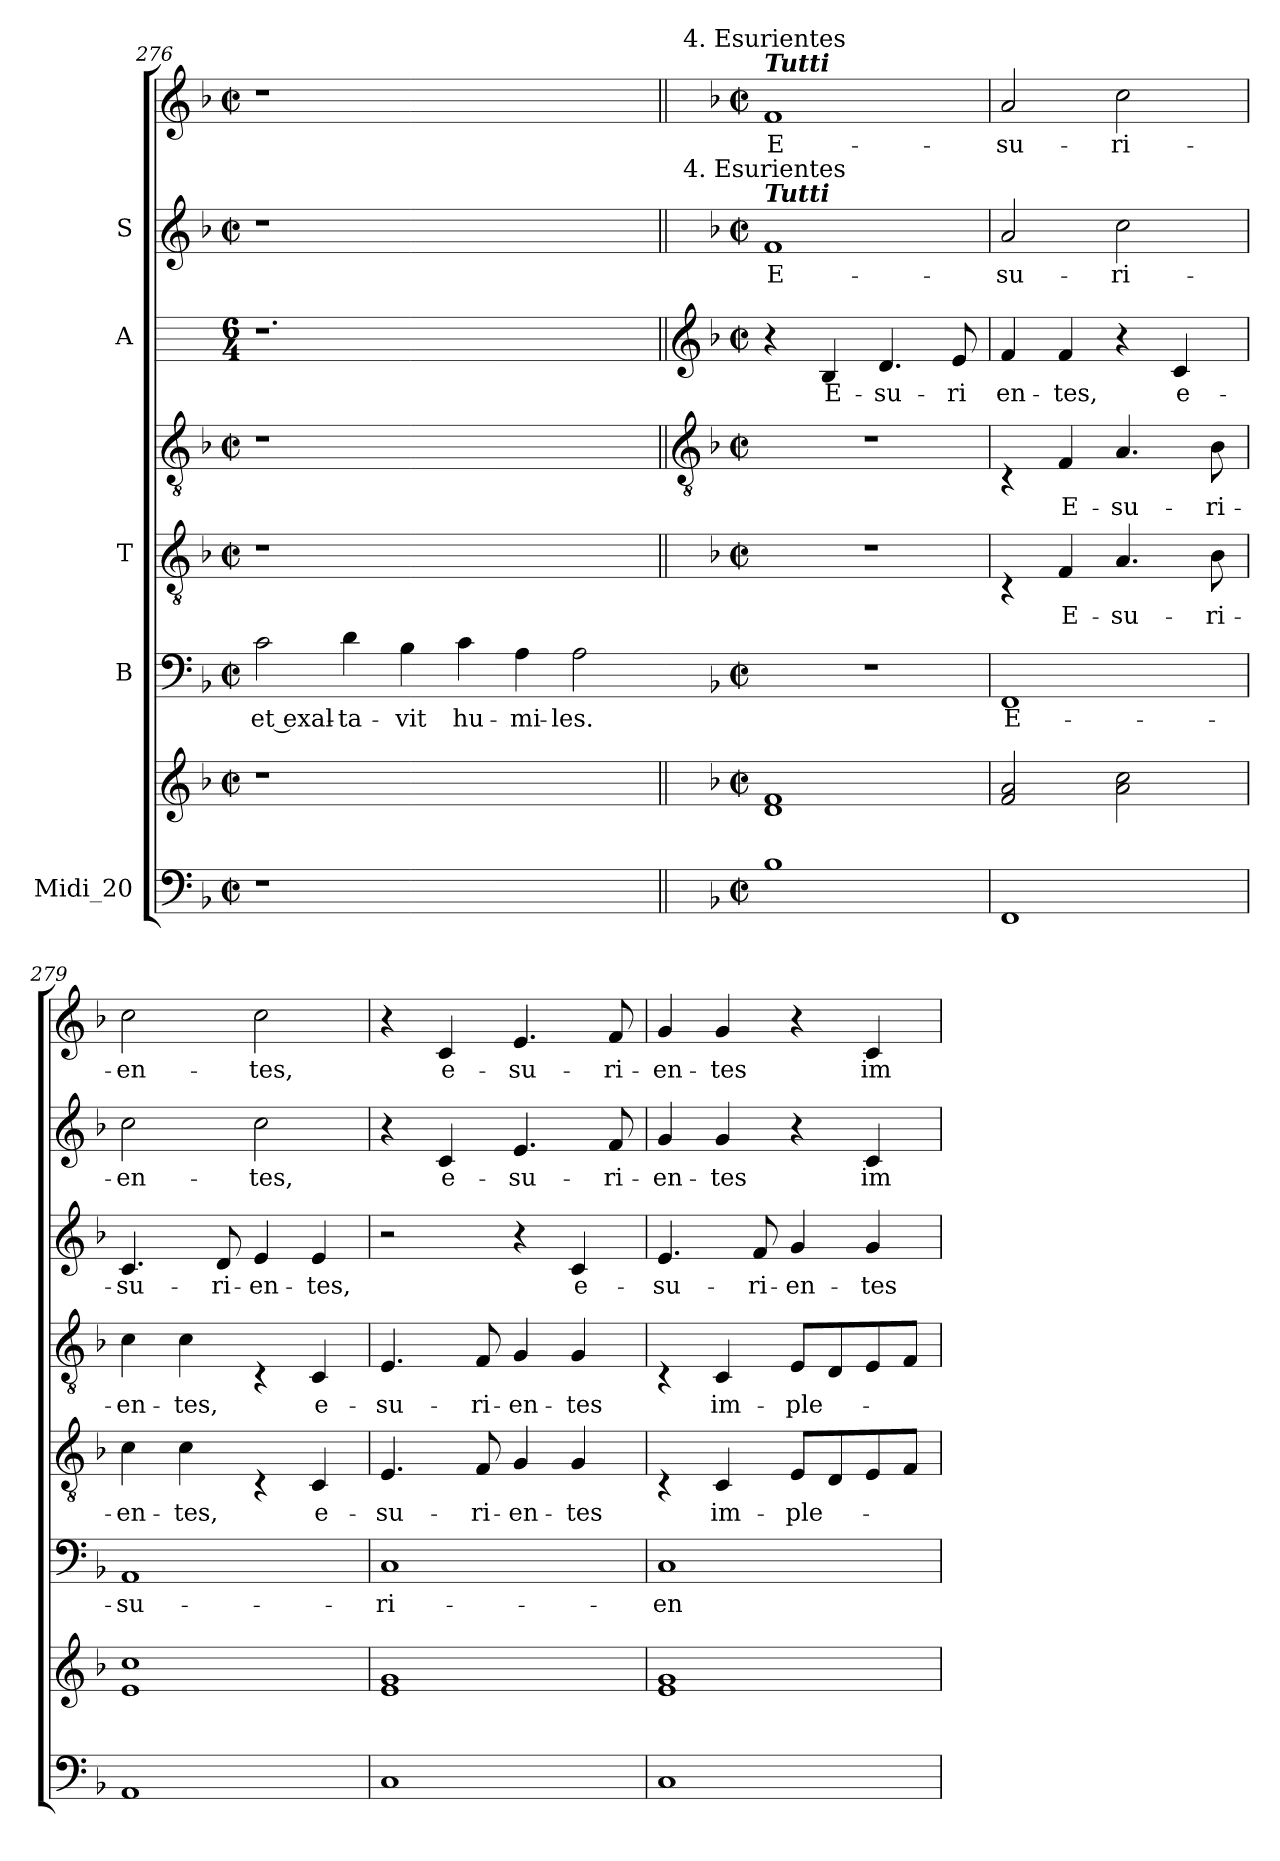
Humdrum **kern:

**kern	**kern	**kern	**text	**kern	**text	**kern	**text	**kern	**text	**kern	**text	**kern	**text
*part5	*part5	*part4	*part4	*part3	*part3	*part3	*part3	*part2	*part2	*part1	*part1	*part1	*part1
*staff8	*staff7	*staff6	*staff6	*staff5	*staff5	*staff4	*staff4	*staff3	*staff3	*staff2	*staff2	*staff1	*staff1
*I"Midi_20	*	*I"B	*	*I"T	*	*	*	*I"A	*	*I"S	*	*	*
*clefF4	*clefG2	*clefF4	*	*clefGv2	*	*clefGv2	*	*	*	*clefG2	*	*clefG2	*
*k[b-]	*k[b-]	*k[b-]	*	*k[b-]	*	*k[b-]	*	*	*	*k[b-]	*	*k[b-]	*
*F:	*F:	*F:	*	*F:	*	*F:	*	*	*	*F:	*	*F:	*
*M2/2	*M2/2	*M2/2	*	*M2/2	*	*M2/2	*	*M6/4	*	*M2/2	*	*M2/2	*
*met(c|)	*met(c|)	*met(c|)	*	*met(c|)	*	*met(c|)	*	*	*	*met(c|)	*	*met(c|)	*
=276	=276	=276	=276	=276	=276	=276	=276	=276	=276	=276	=276	=276	=276
!	!	!	!LO:LY:b	!	!	!	!	!	!	!	!	!	!
1r	1r	2c	et exal-	1r	.	1r	.	1.r	.	1r	.	1r	.
!	!	!	!LO:LY:b	!	!	!	!	!	!	!	!	!	!
.	.	4d	-ta-	.	.	.	.	.	.	.	.	.	.
!	!	!	!LO:LY:b	!	!	!	!	!	!	!	!	!	!
.	.	4B-	-vit	.	.	.	.	.	.	.	.	.	.
!	!	!	!LO:LY:b	!	!	!	!	!	!	!	!	!	!
1ryy	1ryy	4c	hu-	1ryy	.	1ryy	.	.	.	1ryy	.	1ryy	.
!	!	!	!LO:LY:b	!	!	!	!	!	!	!	!	!	!
.	.	4A	-mi-	.	.	.	.	.	.	.	.	.	.
!	!	!	!LO:LY:b	!	!	!	!	!	!	!	!	!	!
.	.	2A	-les.	.	.	.	.	2ryy	.	.	.	.	.
!!LO:LB:g=z
=277||	=277||	=277-	=277||	=277||	=277||	=277||	=277||	=277||	=277||	=277||	=277||	=277||	=277||
*	*	*	*	*	*	*clefGv2	*	*clefG2	*	*	*	*	*
*k[b-]	*k[b-]	*	*	*k[b-]	*	*k[b-]	*	*k[b-]	*	*k[b-]	*	*k[b-]	*
*F:	*F:	*	*	*F:	*	*F:	*	*F:	*	*F:	*	*F:	*
*M2/2	*M2/2	*M2/2	*	*M2/2	*	*M2/2	*	*M2/2	*	*M2/2	*	*M2/2	*
*met(c|)	*met(c|)	*met(c|)	*	*met(c|)	*	*met(c|)	*	*met(c|)	*	*met(c|)	*	*met(c|)	*
!	!	!	!	!	!	!	!	!	!	!	!	!LO:TX:a:Bi:t=Tutti	!
!	!	!	!	!	!	!	!	!	!	!	!	!LO:TX:a:cj:t=4. Esurientes	!
!	!	!	!	!	!	!	!	!	!	!LO:TX:a:Bi:t=Tutti	!	!	!
!	!	!	!	!	!	!	!	!	!	!LO:TX:a:cj:t=4. Esurientes	!	!	!
!	!	!	!	!	!	!	!	!	!	!	!LO:LY:b	!	!LO:LY:b
1B-	1d 1f	1r	.	1r	.	1r	.	4r	.	1f	E-	1f	E-
!	!	!	!	!	!	!	!	!	!LO:LY:b	!	!	!	!
.	.	.	.	.	.	.	.	4B-	E-	.	.	.	.
!	!	!	!	!	!	!	!	!	!LO:LY:b	!	!	!	!
.	.	.	.	.	.	.	.	4.d	-su-	.	.	.	.
!	!	!	!	!	!	!	!	!	!LO:LY:b	!	!	!	!
.	.	.	.	.	.	.	.	8e	-ri	.	.	.	.
=278	=278	=278	=278	=278	=278	=278	=278	=278	=278	=278	=278	=278	=278
!	!	!	!LO:LY:b	!	!	!	!	!	!LO:LY:b	!	!LO:LY:b	!	!LO:LY:b
1FF	2f 2a	1FF	E-	4rBB	.	4rBB	.	4f	en-	2a	-su-	2a	-su-
!	!	!	!	!	!LO:LY:b	!	!LO:LY:b	!	!LO:LY:b	!	!	!	!
.	.	.	.	4F	E-	4F	E-	4f	-tes,	.	.	.	.
!	!	!	!	!	!LO:LY:b	!	!LO:LY:b	!	!	!	!LO:LY:b	!	!LO:LY:b
.	2a 2cc	.	.	4.A	-su-	4.A	-su-	4r	.	2cc	-ri-	2cc	-ri-
!	!	!	!	!	!	!	!	!	!LO:LY:b	!	!	!	!
.	.	.	.	.	.	.	.	4c	e-	.	.	.	.
!	!	!	!	!	!LO:LY:b	!	!LO:LY:b	!	!	!	!	!	!
.	.	.	.	8B-	-ri-	8B-	-ri-	.	.	.	.	.	.
=279	=279	=279	=279	=279	=279	=279	=279	=279	=279	=279	=279	=279	=279
!	!	!	!LO:LY:b	!	!LO:LY:b	!	!LO:LY:b	!	!LO:LY:b	!	!LO:LY:b	!	!LO:LY:b
1AA	1e 1cc	1AA	-su-	4c	-en-	4c	-en-	4.c	-su-	2cc	-en-	2cc	-en-
!	!	!	!	!	!LO:LY:b	!	!LO:LY:b	!	!	!	!	!	!
.	.	.	.	4c	-tes,	4c	-tes,	.	.	.	.	.	.
!	!	!	!	!	!	!	!	!	!LO:LY:b	!	!	!	!
.	.	.	.	.	.	.	.	8d	-ri-	.	.	.	.
!	!	!	!	!	!	!	!	!	!LO:LY:b	!	!LO:LY:b	!	!LO:LY:b
.	.	.	.	4rBB	.	4rBB	.	4e	-en-	2cc	-tes,	2cc	-tes,
!	!	!	!	!	!LO:LY:b	!	!LO:LY:b	!	!LO:LY:b	!	!	!	!
.	.	.	.	4C	e-	4C	e-	4e	-tes,	.	.	.	.
=280	=280	=280	=280	=280	=280	=280	=280	=280	=280	=280	=280	=280	=280
!	!	!	!LO:LY:b	!	!LO:LY:b	!	!LO:LY:b	!	!	!	!	!	!
1C	1e 1g	1C	-ri-	4.E	-su-	4.E	-su-	2r	.	4r	.	4r	.
!	!	!	!	!	!	!	!	!	!	!	!LO:LY:b	!	!LO:LY:b
.	.	.	.	.	.	.	.	.	.	4c	e-	4c	e-
!	!	!	!	!	!LO:LY:b	!	!LO:LY:b	!	!	!	!	!	!
.	.	.	.	8F	-ri-	8F	-ri-	.	.	.	.	.	.
!	!	!	!	!	!LO:LY:b	!	!LO:LY:b	!	!	!	!LO:LY:b	!	!LO:LY:b
.	.	.	.	4G	-en-	4G	-en-	4r	.	4.e	-su-	4.e	-su-
!	!	!	!	!	!LO:LY:b	!	!LO:LY:b	!	!LO:LY:b	!	!	!	!
.	.	.	.	4G	-tes	4G	-tes	4c	e-	.	.	.	.
!	!	!	!	!	!	!	!	!	!	!	!LO:LY:b	!	!LO:LY:b
.	.	.	.	.	.	.	.	.	.	8f	-ri-	8f	-ri-
=281	=281	=281	=281	=281	=281	=281	=281	=281	=281	=281	=281	=281	=281
!	!	!	!LO:LY:b	!	!	!	!	!	!LO:LY:b	!	!LO:LY:b	!	!LO:LY:b
1C	1e 1g	1C	-en-	4rBB	.	4rBB	.	4.e	-su-	4g	-en-	4g	-en-
!	!	!	!	!	!LO:LY:b	!	!LO:LY:b	!	!	!	!LO:LY:b	!	!LO:LY:b
.	.	.	.	4C	im-	4C	im-	.	.	4g	-tes	4g	-tes
!	!	!	!	!	!	!	!	!	!LO:LY:b	!	!	!	!
.	.	.	.	.	.	.	.	8f	-ri-	.	.	.	.
!	!	!	!	!	!LO:LY:b	!	!LO:LY:b	!	!LO:LY:b	!	!	!	!
.	.	.	.	8EL	-ple-	8EL	-ple-	4g	-en-	4r	.	4r	.
.	.	.	.	8D	.	8D	.	.	.	.	.	.	.
!	!	!	!	!	!	!	!	!	!LO:LY:b	!	!LO:LY:b	!	!LO:LY:b
.	.	.	.	8E	.	8E	.	4g	-tes	4c	im-	4c	im-
.	.	.	.	8FJ	.	8FJ	.	.	.	.	.	.	.
=	=	=	=	=	=	=	=	=	=	=	=	=	=
*-	*-	*-	*-	*-	*-	*-	*-	*-	*-	*-	*-	*-	*-
